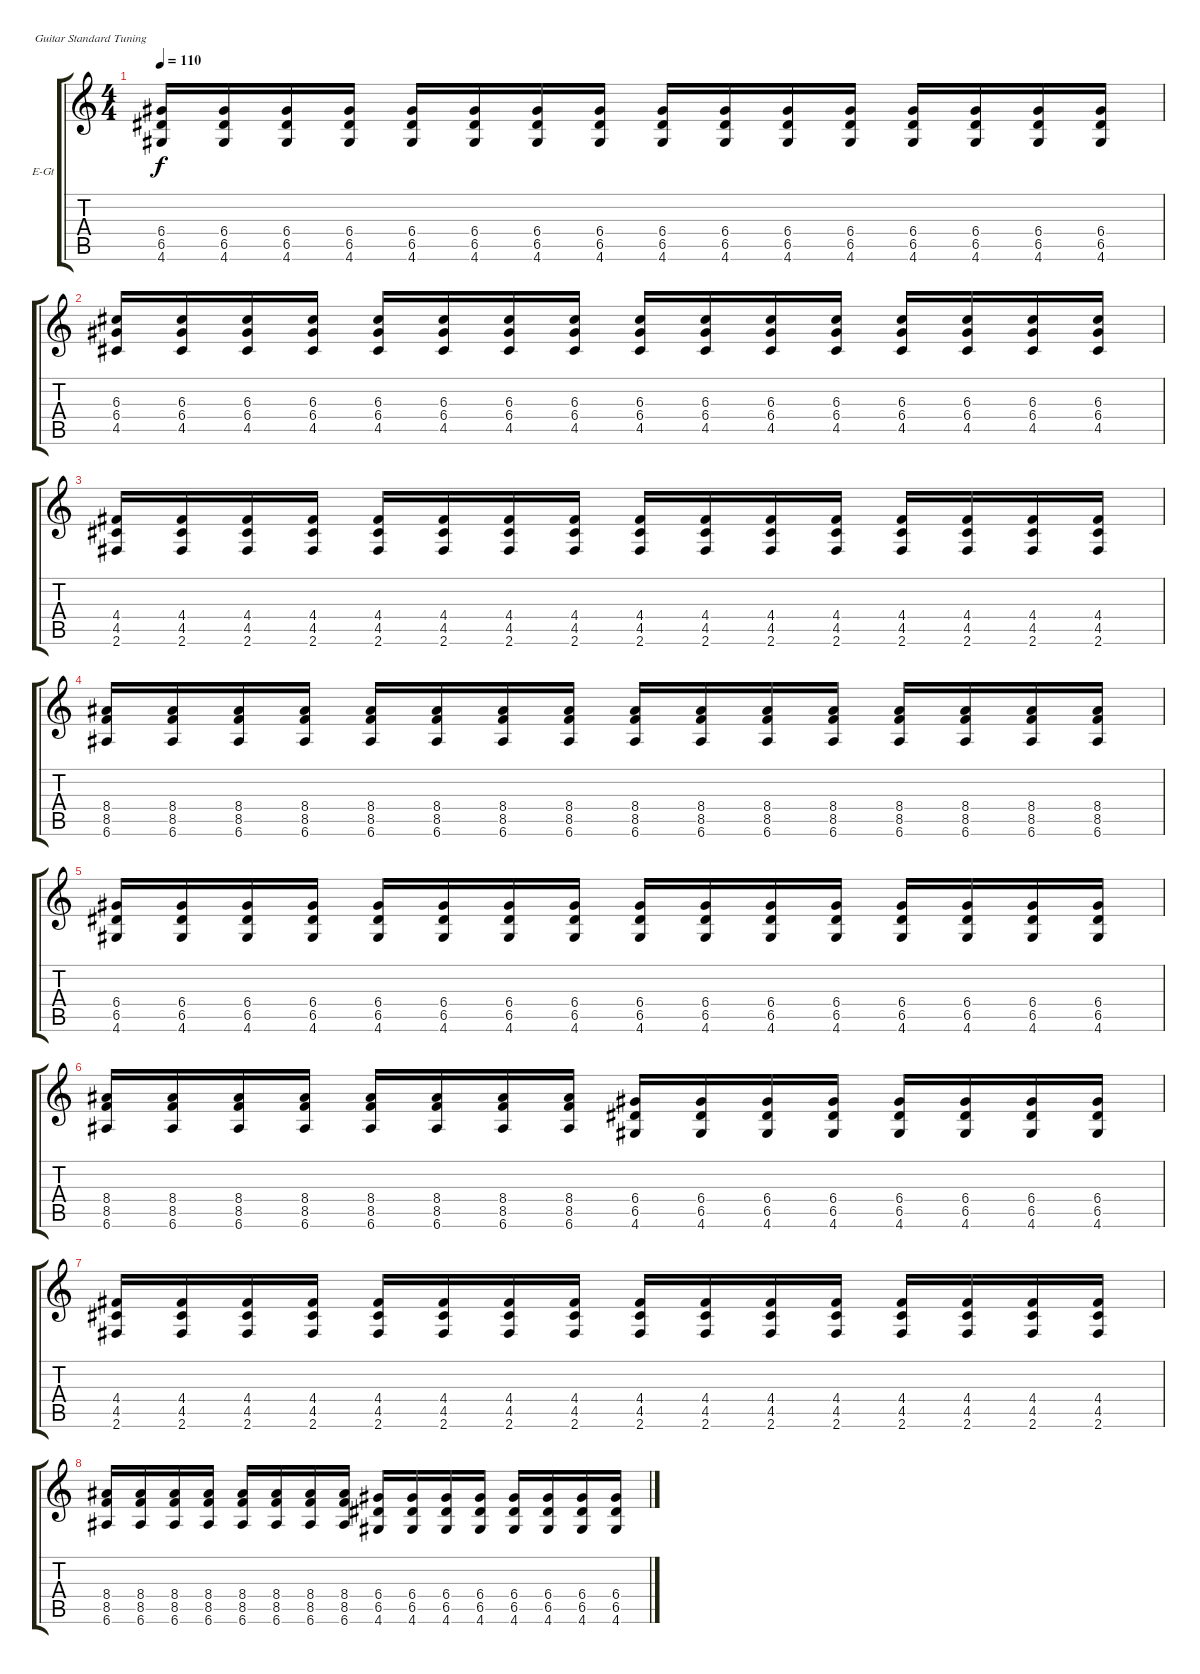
\bracketExtendMode groupsimilarinstruments
\firstSystemTrackNameOrientation horizontal
\otherSystemsTrackNameOrientation horizontal
\track ("Greg Bergdorf" "E-Gt") {instrument distortionguitar}
\staff {score tabs}
\tuning (E4 B3 G3 D3 A2 E2)
\ts (4 4)
\tempo 110
\clef g2
\ks c
(6.4 6.5 4.6).16{dy f} (6.4 6.5 4.6).16 (6.4 6.5 4.6).16 (6.4 6.5 4.6).16 (6.4 6.5 4.6).16 (6.4 6.5 4.6).16 (6.4 6.5 4.6).16 (6.4 6.5 4.6).16 (6.4 6.5 4.6).16 (6.4 6.5 4.6).16 (6.4 6.5 4.6).16 (6.4 6.5 4.6).16 (6.4 6.5 4.6).16 (6.4 6.5 4.6).16 (6.4 6.5 4.6).16 (6.4 6.5 4.6).16 |
(6.3 6.4 4.5).16 (6.3 6.4 4.5).16 (6.3 6.4 4.5).16 (6.3 6.4 4.5).16 (6.3 6.4 4.5).16 (6.3 6.4 4.5).16 (6.3 6.4 4.5).16 (6.3 6.4 4.5).16 (6.3 6.4 4.5).16 (6.3 6.4 4.5).16 (6.3 6.4 4.5).16 (6.3 6.4 4.5).16 (6.3 6.4 4.5).16 (6.3 6.4 4.5).16 (6.3 6.4 4.5).16 (6.3 6.4 4.5).16 |
(4.4 4.5 2.6).16 (4.4 4.5 2.6).16 (4.4 4.5 2.6).16 (4.4 4.5 2.6).16 (4.4 4.5 2.6).16 (4.4 4.5 2.6).16 (4.4 4.5 2.6).16 (4.4 4.5 2.6).16 (4.4 4.5 2.6).16 (4.4 4.5 2.6).16 (4.4 4.5 2.6).16 (4.4 4.5 2.6).16 (4.4 4.5 2.6).16 (4.4 4.5 2.6).16 (4.4 4.5 2.6).16 (4.4 4.5 2.6).16 |
(8.4 8.5 6.6).16 (8.4 8.5 6.6).16 (8.4 8.5 6.6).16 (8.4 8.5 6.6).16 (8.4 8.5 6.6).16 (8.4 8.5 6.6).16 (8.4 8.5 6.6).16 (8.4 8.5 6.6).16 (8.4 8.5 6.6).16 (8.4 8.5 6.6).16 (8.4 8.5 6.6).16 (8.4 8.5 6.6).16 (8.4 8.5 6.6).16 (8.4 8.5 6.6).16 (8.4 8.5 6.6).16 (8.4 8.5 6.6).16 |
(6.4 6.5 4.6).16 (6.4 6.5 4.6).16 (6.4 6.5 4.6).16 (6.4 6.5 4.6).16 (6.4 6.5 4.6).16 (6.4 6.5 4.6).16 (6.4 6.5 4.6).16 (6.4 6.5 4.6).16 (6.4 6.5 4.6).16 (6.4 6.5 4.6).16 (6.4 6.5 4.6).16 (6.4 6.5 4.6).16 (6.4 6.5 4.6).16 (6.4 6.5 4.6).16 (6.4 6.5 4.6).16 (6.4 6.5 4.6).16 |
(8.4 8.5 6.6).16 (8.4 8.5 6.6).16 (8.4 8.5 6.6).16 (8.4 8.5 6.6).16 (8.4 8.5 6.6).16 (8.4 8.5 6.6).16 (8.4 8.5 6.6).16 (8.4 8.5 6.6).16 (6.4 6.5 4.6).16 (6.4 6.5 4.6).16 (6.4 6.5 4.6).16 (6.4 6.5 4.6).16 (6.4 6.5 4.6).16 (6.4 6.5 4.6).16 (6.4 6.5 4.6).16 (6.4 6.5 4.6).16 |
(4.4 4.5 2.6).16 (4.4 4.5 2.6).16 (4.4 4.5 2.6).16 (4.4 4.5 2.6).16 (4.4 4.5 2.6).16 (4.4 4.5 2.6).16 (4.4 4.5 2.6).16 (4.4 4.5 2.6).16 (4.4 4.5 2.6).16 (4.4 4.5 2.6).16 (4.4 4.5 2.6).16 (4.4 4.5 2.6).16 (4.4 4.5 2.6).16 (4.4 4.5 2.6).16 (4.4 4.5 2.6).16 (4.4 4.5 2.6).16 |
(8.4 8.5 6.6).16 (8.4 8.5 6.6).16 (8.4 8.5 6.6).16 (8.4 8.5 6.6).16 (8.4 8.5 6.6).16 (8.4 8.5 6.6).16 (8.4 8.5 6.6).16 (8.4 8.5 6.6).16 (6.4 6.5 4.6).16 (6.4 6.5 4.6).16 (6.4 6.5 4.6).16 (6.4 6.5 4.6).16 (6.4 6.5 4.6).16 (6.4 6.5 4.6).16 (6.4 6.5 4.6).16 (6.4 6.5 4.6).16
